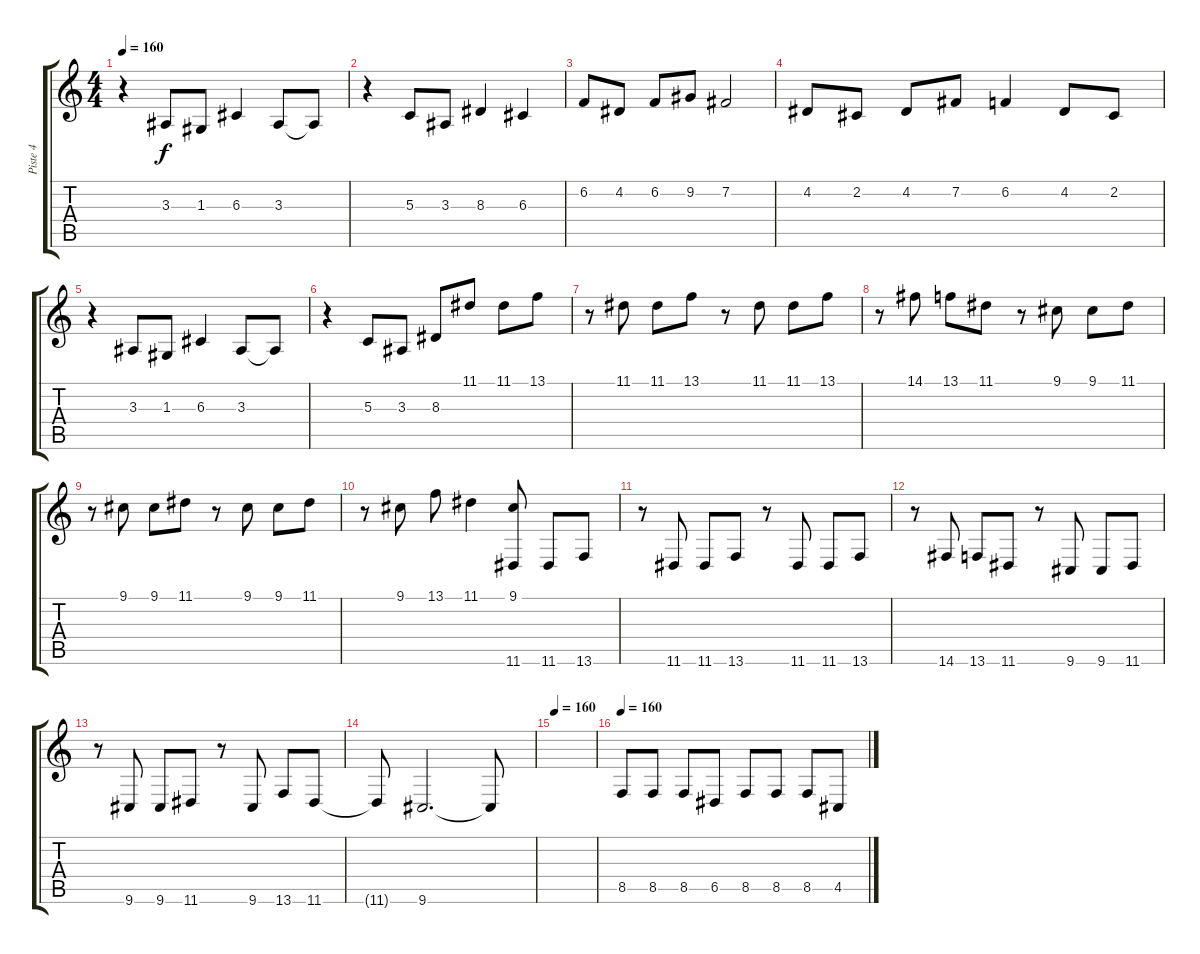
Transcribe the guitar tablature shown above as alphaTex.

\track ("Piste 4" "Piste 4") {instrument lead6voice}
\staff {score tabs}
\tuning (E4 B3 G3 D3 A2 E2) {hide}
\ts (4 4)
\tempo 160
\clef g2
\ks c
r.4{dy f} 3.3.8 1.3.8 6.3.4 3.3.8 3.3{t}.8 |
r.4 5.3.8 3.3.8 8.3.4 6.3.4 |
6.2.8 4.2.8 6.2.8 9.2.8 7.2.2 |
4.2.8 2.2.8 4.2.8 7.2.8 6.2.4 4.2.8 2.2.8 |
r.4 3.3.8 1.3.8 6.3.4 3.3.8 3.3{t}.8 |
r.4 5.3.8 3.3.8 8.3.8 11.1.8 11.1.8 13.1.8 |
r.8 11.1.8 11.1.8 13.1.8 r.8 11.1.8 11.1.8 13.1.8 |
r.8 14.1.8 13.1.8 11.1.8 r.8 9.1.8 9.1.8 11.1.8 |
r.8 9.1.8 9.1.8 11.1.8 r.8 9.1.8 9.1.8 11.1.8 |
r.8 9.1.8 13.1.8 11.1.4 (9.1 11.6).8 11.6.8 13.6.8 |
r.8 11.6.8 11.6.8 13.6.8 r.8 11.6.8 11.6.8 13.6.8 |
r.8 14.6.8 13.6.8 11.6.8 r.8 9.6.8 9.6.8 11.6.8 |
r.8 9.6.8 9.6.8 11.6.8 r.8 9.6.8 13.6.8 11.6.8 |
11.6{t}.8 9.6.2{d} 9.6{t}.8 |
\tempo 160
|
\tempo 160
8.5.8 8.5.8 8.5.8 6.5.8 8.5.8 8.5.8 8.5.8 4.5.8
